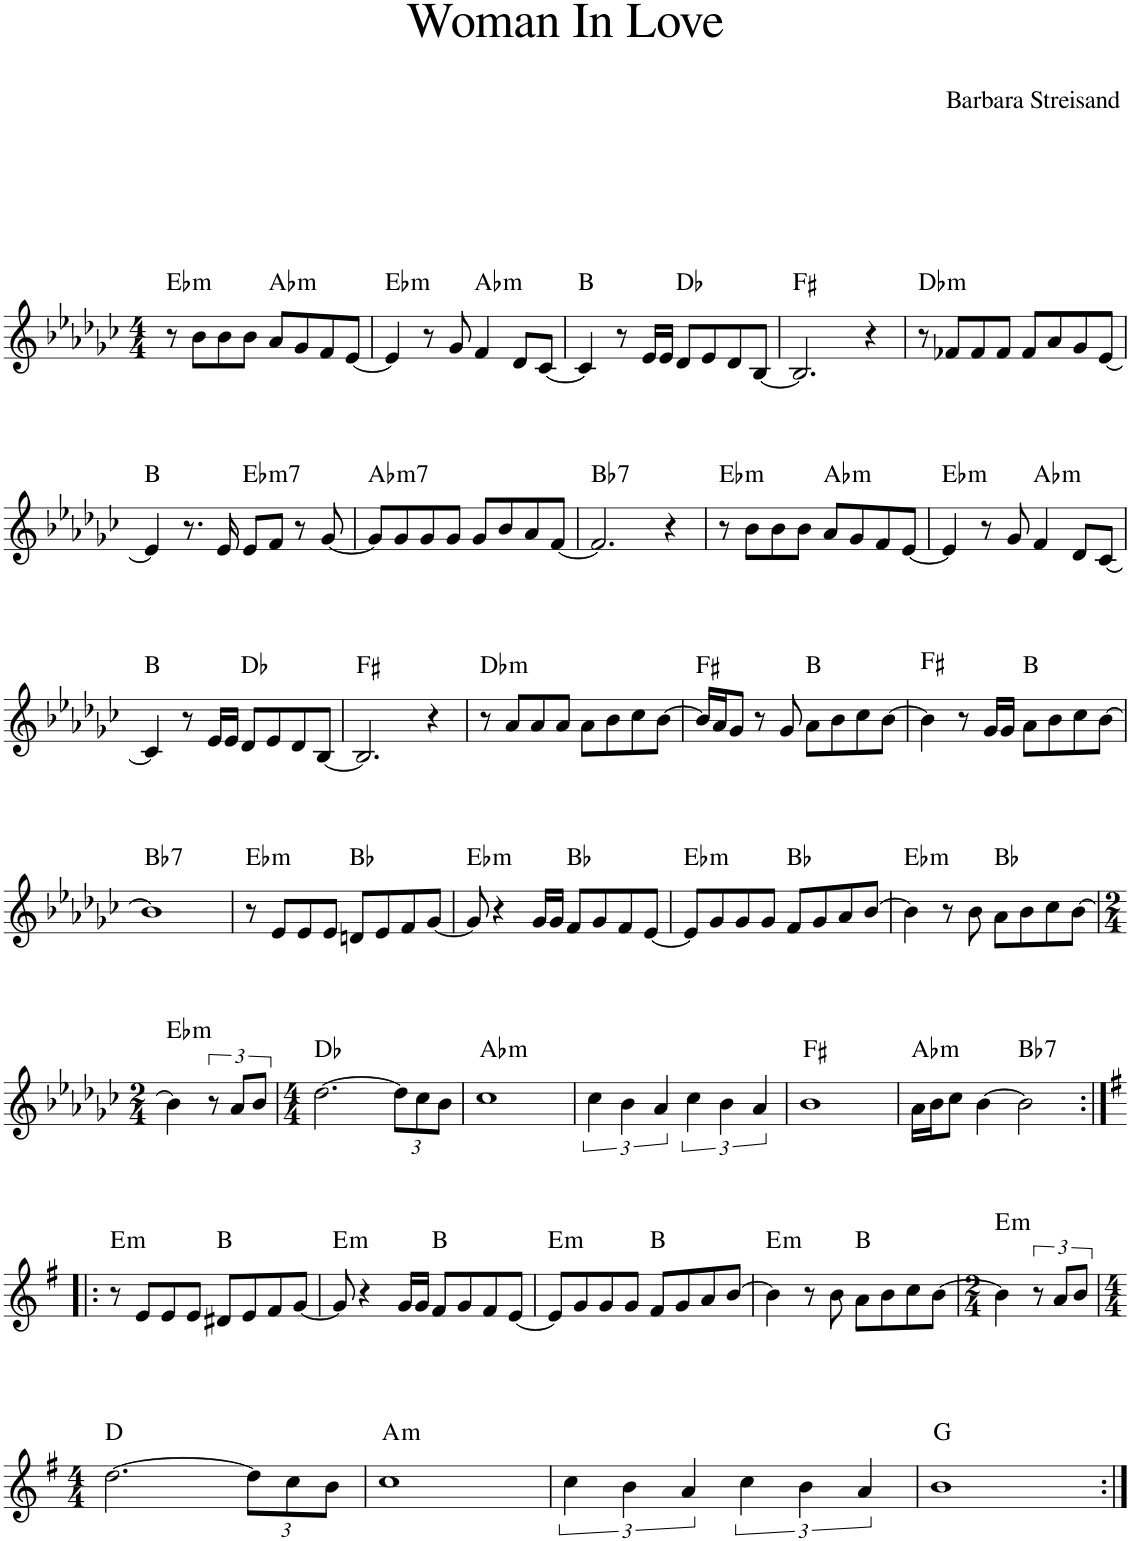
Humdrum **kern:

**kern	**harte
*part1	*part1
*staff1	*
*I"Piano	*
*I'Pno.	*
*clefG2	*
*k[b-e-a-d-g-c-]	*
*M4/4	*
=1	=1
!	!LO:H:kt=m
8r	Eb:min
8b-\L	.
8b-\	.
8b-\J	.
!	!LO:H:kt=m
8a-/L	Ab:min
8g-/	.
8f/	.
[8e-/J	.
=2	=2
!	!LO:H:kt=m
4e-/]	Eb:min
8r	.
8g-/	.
!	!LO:H:kt=m
4f/	Ab:min
8d-/L	.
[8c-/J	.
=3	=3
4c-/]	B:maj
8r	.
16e-/LL	.
16e-/JJ	.
8d-/L	Db:maj
8e-/	.
8d-/	.
[8B-/J	.
=4	=4
2.B-/]	F#:maj
4r	.
=5	=5
!	!LO:H:kt=m
8r	Db:min
8f-X/L	.
8f-/	.
8f-/J	.
8f-/L	.
8a-/	.
8g-/	.
[8e-/J	.
!!LO:LB:g=z
=6	=6
4e-/]	B:maj
8.r	.
16e-/	.
!	!LO:H:kt=m7
8e-/L	Eb:min7
8f/J	.
8r	.
[8g-/	.
=7	=7
!	!LO:H:kt=m7
8g-/L]	Ab:min7
8g-/	.
8g-/	.
8g-/J	.
8g-/L	.
8b-/	.
8a-/	.
[8f/J	.
=8	=8
!	!LO:H:kt=7
2.f/]	Bb:7
4r	.
=9	=9
!	!LO:H:kt=m
8r	Eb:min
8b-\L	.
8b-\	.
8b-\J	.
!	!LO:H:kt=m
8a-/L	Ab:min
8g-/	.
8f/	.
[8e-/J	.
=10	=10
!	!LO:H:kt=m
4e-/]	Eb:min
8r	.
8g-/	.
!	!LO:H:kt=m
4f/	Ab:min
8d-/L	.
[8c-/J	.
!!LO:LB:g=z
=11	=11
4c-/]	B:maj
8r	.
16e-/LL	.
16e-/JJ	.
8d-/L	Db:maj
8e-/	.
8d-/	.
[8B-/J	.
=12	=12
2.B-/]	F#:maj
4r	.
=13	=13
!	!LO:H:kt=m
8r	Db:min
8a-/L	.
8a-/	.
8a-/J	.
8a-\L	.
8b-\	.
8cc-\	.
[8b-\J	.
=14	=14
16b-/LL]	F#:maj
16a-/J	.
8g-/J	.
8r	.
8g-/	.
8a-\L	B:maj
8b-\	.
8cc-\	.
[8b-\J	.
=15	=15
4b-\]	F#:maj
8r	.
16g-/LL	.
16g-/JJ	.
8a-\L	B:maj
8b-\	.
8cc-\	.
[8b-\J	.
!!LO:LB:g=z
=16	=16
!	!LO:H:kt=7
1b-]	Bb:7
=17	=17
!	!LO:H:kt=m
8r	Eb:min
8e-/L	.
8e-/	.
8e-/J	.
8dn/L	Bb:maj
8e-/	.
8f/	.
[8g-/J	.
=18	=18
!	!LO:H:kt=m
8g-/]	Eb:min
4r	.
16g-/LL	.
16g-/JJ	.
8f/L	Bb:maj
8g-/	.
8f/	.
[8e-/J	.
=19	=19
!	!LO:H:kt=m
8e-/L]	Eb:min
8g-/	.
8g-/	.
8g-/J	.
8f/L	Bb:maj
8g-/	.
8a-/	.
[8b-/J	.
=20	=20
!	!LO:H:kt=m
4b-\]	Eb:min
8r	.
8b-\	.
8a-\L	Bb:maj
8b-\	.
8cc-\	.
[8b-\J	.
!!LO:LB:g=z
=21	=21
*M2/4	*
!	!LO:H:kt=m
4b-\]	Eb:min
12r	.
12a-/L	.
12b-/J	.
=22	=22
*M4/4	*
[2.dd-\	Db:maj
*Xbrackettup	*
12dd-\L]	.
12cc-\	.
12b-\J	.
=23	=23
!	!LO:H:kt=m
1cc-	Ab:min
=24	=24
*brackettup	*
6cc-\	.
6b-\	.
6a-/	.
6cc-\	.
6b-\	.
6a-/	.
=25	=25
1b-	F#:maj
=26	=26
!	!LO:H:kt=m
16a-\LL	Ab:min
16b-\J	.
8cc-\J	.
[4b-\	.
!	!LO:H:kt=7
2b-\]	Bb:7
!!LO:LB:g=z
=27:|!|:	=27:|!|:
*k[f#]	*
!	!LO:H:kt=m
8r	E:min
8e/L	.
8e/	.
8e/J	.
8d#X/L	B:maj
8e/	.
8f#/	.
[8g/J	.
=28	=28
!	!LO:H:kt=m
8g/]	E:min
4r	.
16g/LL	.
16g/JJ	.
8f#/L	B:maj
8g/	.
8f#/	.
[8e/J	.
=29	=29
!	!LO:H:kt=m
8e/L]	E:min
8g/	.
8g/	.
8g/J	.
8f#/L	B:maj
8g/	.
8a/	.
[8b/J	.
=30	=30
!	!LO:H:kt=m
4b\]	E:min
8r	.
8b\	.
8a\L	B:maj
8b\	.
8cc\	.
[8b\J	.
=31	=31
*M2/4	*
!	!LO:H:kt=m
4b\]	E:min
12r	.
12a/L	.
12b/J	.
!!LO:LB:g=z
=32	=32
*M4/4	*
[2.dd\	D:maj
*Xbrackettup	*
12dd\L]	.
12cc\	.
12b\J	.
=33	=33
!	!LO:H:kt=m
1cc	A:min
=34	=34
*brackettup	*
6cc\	.
6b\	.
6a/	.
6cc\	.
6b\	.
6a/	.
=35	=35
1b	G:maj
=:|!	=:|!
*-	*-
